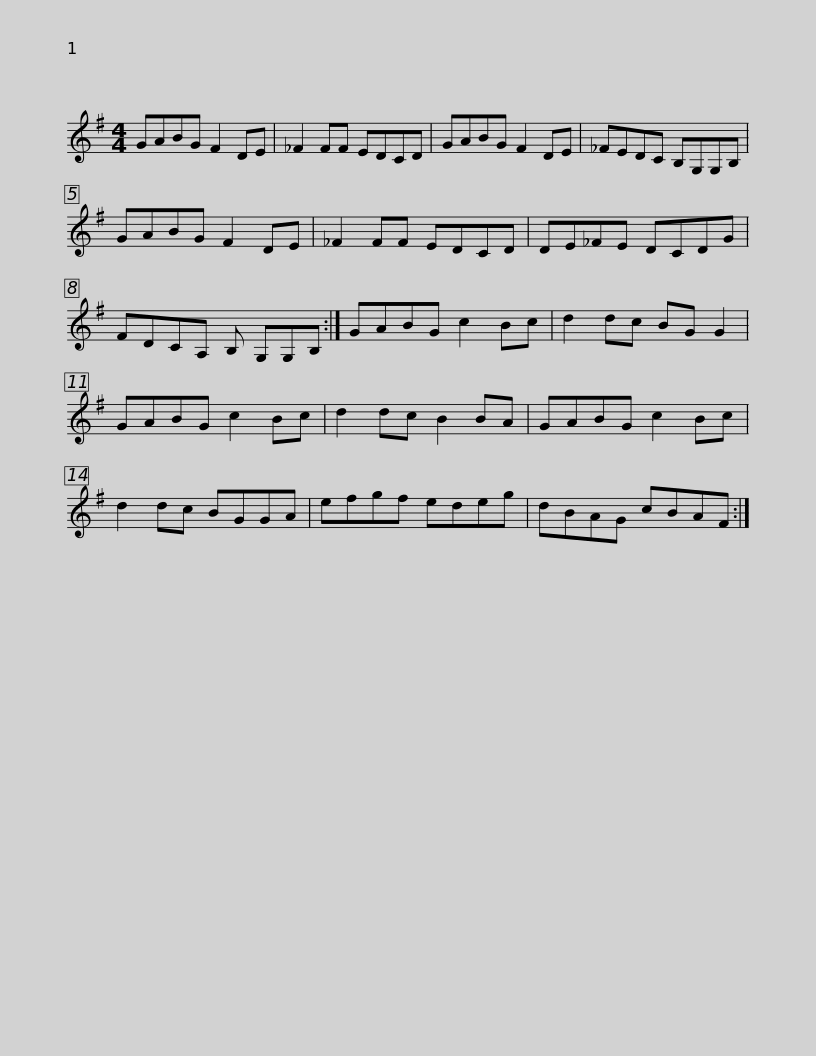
X:1
L:1/8
M:4/4
I:linebreak $
K:G
V:1 treble
V:1
 GABG F2 DE | _F2 FF EDCD | GABG F2 DE | _FEDC B,G,G,B, | GABG F2 DE |$ %5
 _F2 FF EDCD | DE_FE DCDG | FDCA, B, G,G,B, :| GABG c2 Bc | d2 dc BG G2 |$ %10
 GABG c2 Bc | d2 dc B2 BA | GABG c2 Bc | d2 dc BGGA | efgf edeg | %15
 dBAG cBAF :| %16
